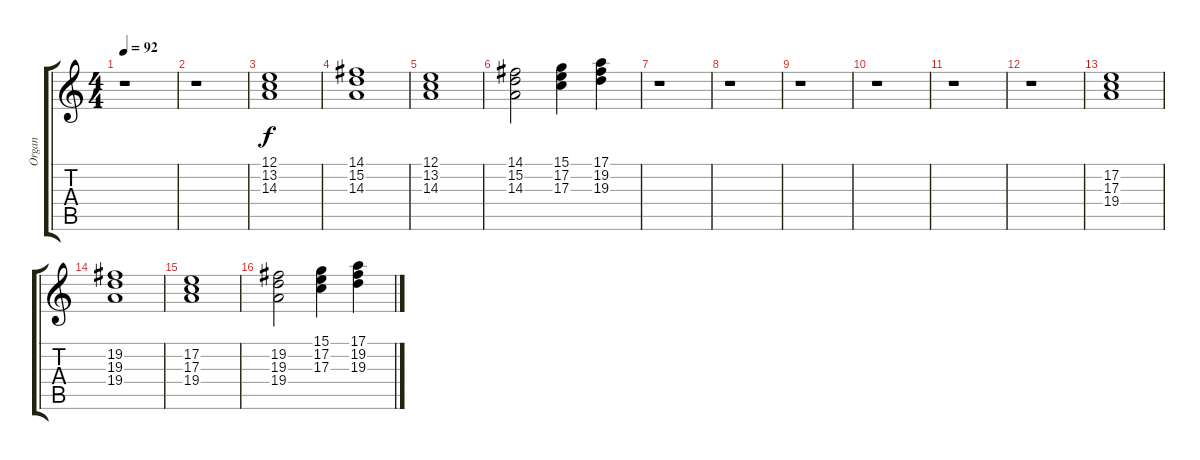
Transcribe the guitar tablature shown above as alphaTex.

\track ("Organ" "Organ") {instrument drawbarorgan}
\staff {score tabs}
\tuning (E4 B3 G3 D3 A2 E2) {hide}
\ts (4 4)
\tempo 92
\clef g2
\ks c
r.1{dy f} |
r.1 |
(12.1 13.2 14.3).1 |
(14.1 15.2 14.3).1 |
(12.1 13.2 14.3).1 |
(14.1 15.2 14.3).2 (15.1 17.2 17.3).4 (17.1 19.2 19.3).4 |
r.1 |
r.1 |
r.1 |
r.1 |
r.1 |
r.1 |
(17.2 17.3 19.4).1 |
(19.2 19.3 19.4).1 |
(17.2 17.3 19.4).1 |
(19.2 19.3 19.4).2 (15.1 17.2 17.3).4 (17.1 19.2 19.3).4
